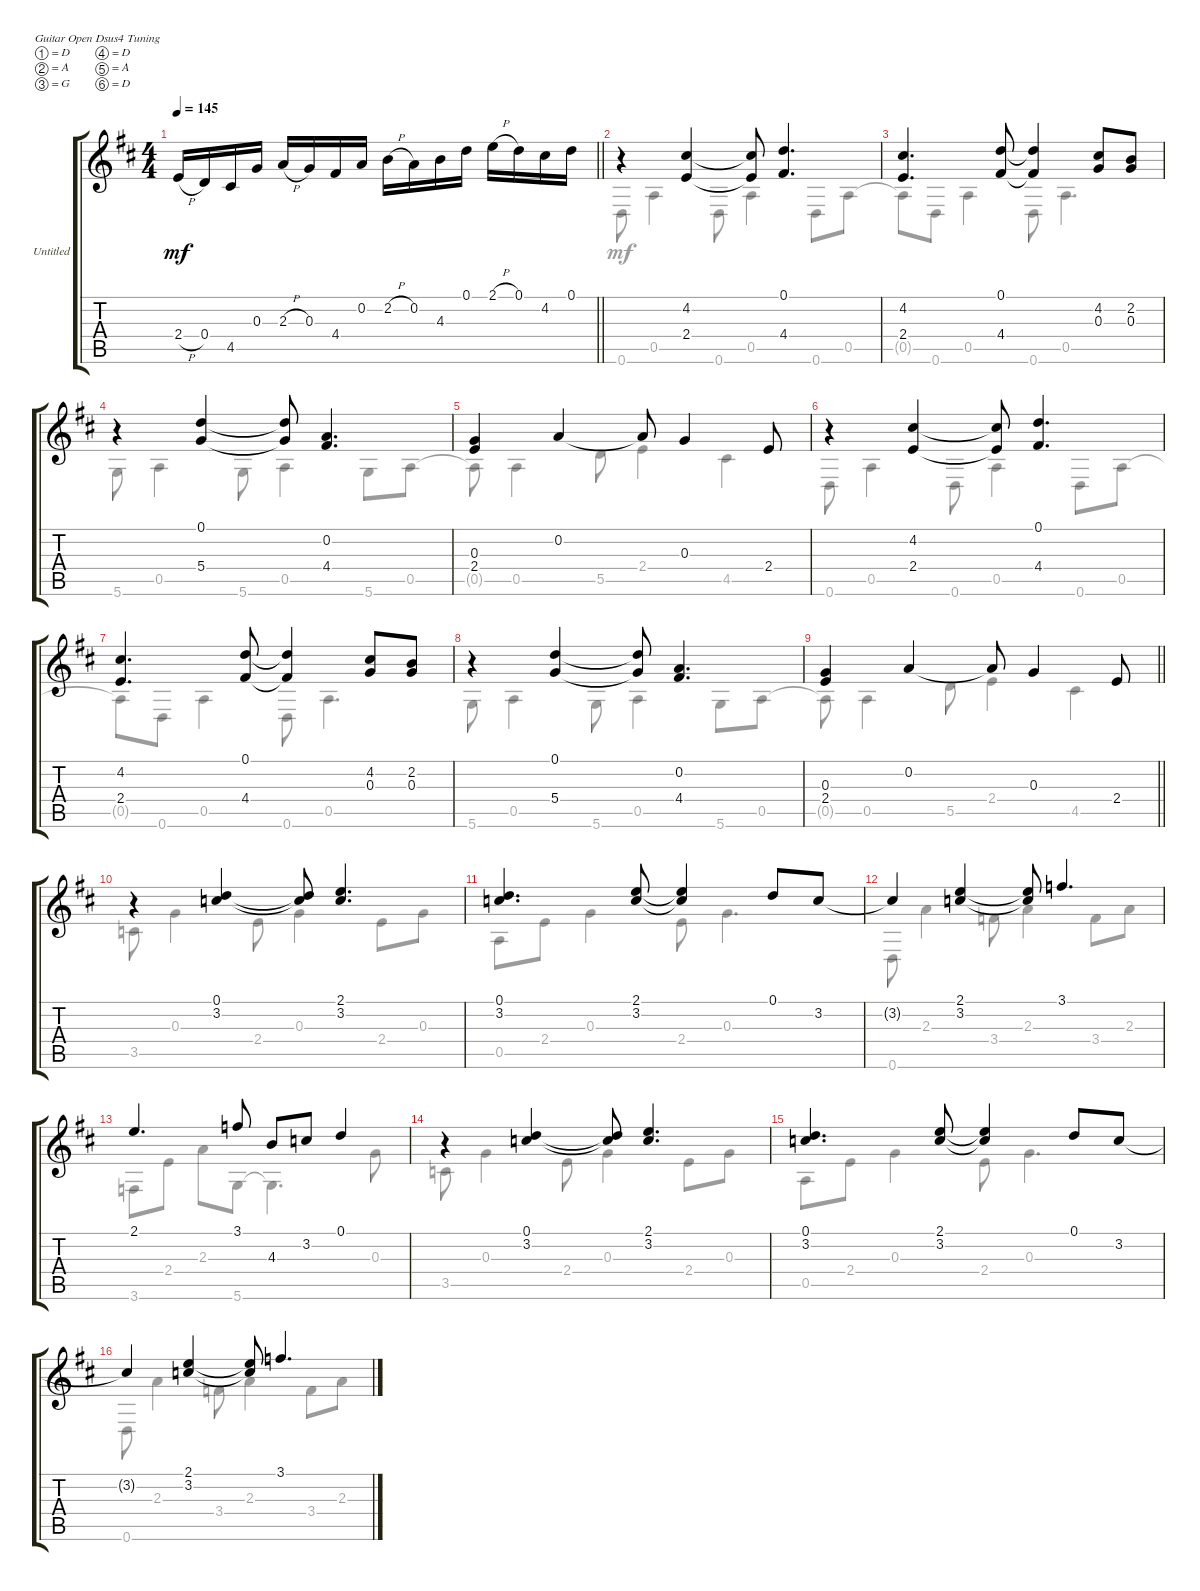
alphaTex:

\bracketExtendMode groupsimilarinstruments
\firstSystemTrackNameOrientation horizontal
\otherSystemsTrackNameOrientation horizontal
\track ("Untitled" "Untitled") {instrument acousticguitarsteel}
\staff {score tabs}
\tuning (D4 A3 G3 D3 A2 D2)
\voice
\ts (4 4)
\tempo 145
\clef g2
\barLineRight lightlight
\ks d
2.4{h}.16{dy mf} 0.4.16 4.5.16 0.3.16 2.3{h}.16 0.3.16 4.4.16 0.2.16 2.2{h}.16 0.2.16 4.3.16 0.1.16 2.1{h}.16 0.1.16 4.2.16 0.1.16 |
r.4 (4.2 2.4).4 (4.2{t} 2.4{t}).8 (0.1 4.4).4{d} |
(4.2 2.4).4{d} (0.1 4.4).8 (0.1{t} 4.4{t}).4 (4.2 0.3).8 (2.2 0.3).8 |
r.4 (0.1 5.4).4 (0.1{t} 5.4{t}).8 (0.2 4.4).4{d} |
(0.3 2.4).4 0.2.4 0.2{t}.8 0.3.4 2.4.8 |
r.4 (4.2 2.4).4 (4.2{t} 2.4{t}).8 (0.1 4.4).4{d} |
(4.2 2.4).4{d} (0.1 4.4).8 (0.1{t} 4.4{t}).4 (4.2 0.3).8 (2.2 0.3).8 |
r.4 (0.1 5.4).4 (0.1{t} 5.4{t}).8 (0.2 4.4).4{d} |
\barLineRight lightlight
(0.3 2.4).4 0.2.4 0.2{t}.8 0.3.4 2.4.8 |
r.4 (0.1 3.2).4 (0.1{t} 3.2{t}).8 (2.1 3.2).4{d} |
(0.1 3.2).4{d} (2.1 3.2).8 (2.1{t} 3.2{t}).4 0.1.8 3.2.8 |
3.2{t}.4 (2.1 3.2).4 (2.1{t} 3.2{t}).8 3.1.4{d} |
2.1.4{d} 3.1.8 4.3.8 3.2.8 0.1.4 |
r.4 (0.1 3.2).4 (0.1{t} 3.2{t}).8 (2.1 3.2).4{d} |
(0.1 3.2).4{d} (2.1 3.2).8 (2.1{t} 3.2{t}).4 0.1.8 3.2.8 |
3.2{t}.4 (2.1 3.2).4 (2.1{t} 3.2{t}).8 3.1.4{d}
\voice
\clef g2
\ottava regular
\simile none
\barLineRight lightlight
\ks d
|
0.6.8 0.5.4 0.6.8 0.5.4 0.6.8 0.5.8 |
0.5{t}.8 0.6.8 0.5.4 0.6.8 0.5.4{d} |
5.6.8 0.5.4 5.6.8 0.5.4 5.6.8 0.5.8 |
0.5{t}.8 0.5.4 5.5.8 2.4.4 4.5.4 |
0.6.8 0.5.4 0.6.8 0.5.4 0.6.8 0.5.8 |
0.5{t}.8 0.6.8 0.5.4 0.6.8 0.5.4{d} |
5.6.8 0.5.4 5.6.8 0.5.4 5.6.8 0.5.8 |
\barLineRight lightlight
0.5{t}.8 0.5.4 5.5.8 2.4.4 4.5.4 |
3.5.8 0.3.4 2.4.8 0.3.4 2.4.8 0.3.8 |
0.5.8 2.4.8 0.3.4 2.4.8 0.3.4{d} |
0.6.8 2.3.4 3.4.8 2.3.4 3.4.8 2.3.8 |
3.6.8 2.4.8 2.3.8 5.6.8 5.6{t}.4{d} 0.3.8 |
3.5.8 0.3.4 2.4.8 0.3.4 2.4.8 0.3.8 |
0.5.8 2.4.8 0.3.4 2.4.8 0.3.4{d} |
0.6.8 2.3.4 3.4.8 2.3.4 3.4.8 2.3.8
